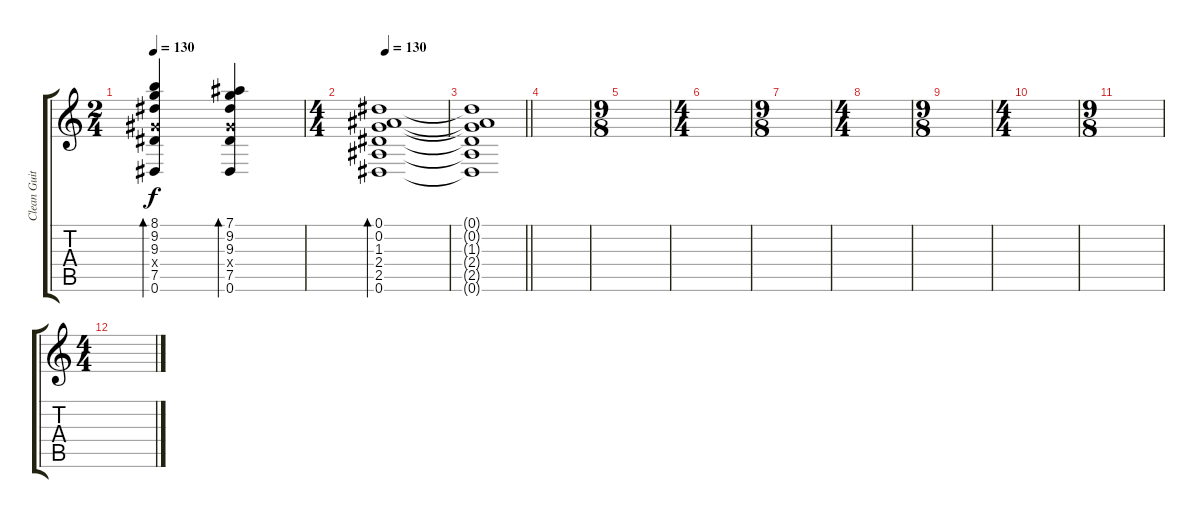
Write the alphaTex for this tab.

\track ("Clean Guitar" "Clean Guit") {instrument electricguitarjazz}
\staff {score tabs}
\tuning (Eb4 Bb3 Gb3 Db3 Ab2 Eb2) {hide}
\ts (2 4)
\tempo 130
\clef g2
\ks c
(8.1 9.2 9.3 7.4{x} 7.5 0.6).4{bd 60 dy f} (7.1 9.2 9.3 7.4{x} 7.5 0.6).4{bd 60} |
\ts (4 4)
\tempo 130
(0.1 0.2 1.3 2.4 2.5 0.6).1{bd 60} |
\barLineRight lightlight
(0.1{t} 0.2{t} 1.3{t} 2.4{t} 2.5{t} 0.6{t}).1 |
|
\ts (9 8)
|
\ts (4 4)
|
\ts (9 8)
|
\ts (4 4)
|
\ts (9 8)
|
\ts (4 4)
|
\ts (9 8)
|
\ts (4 4)
